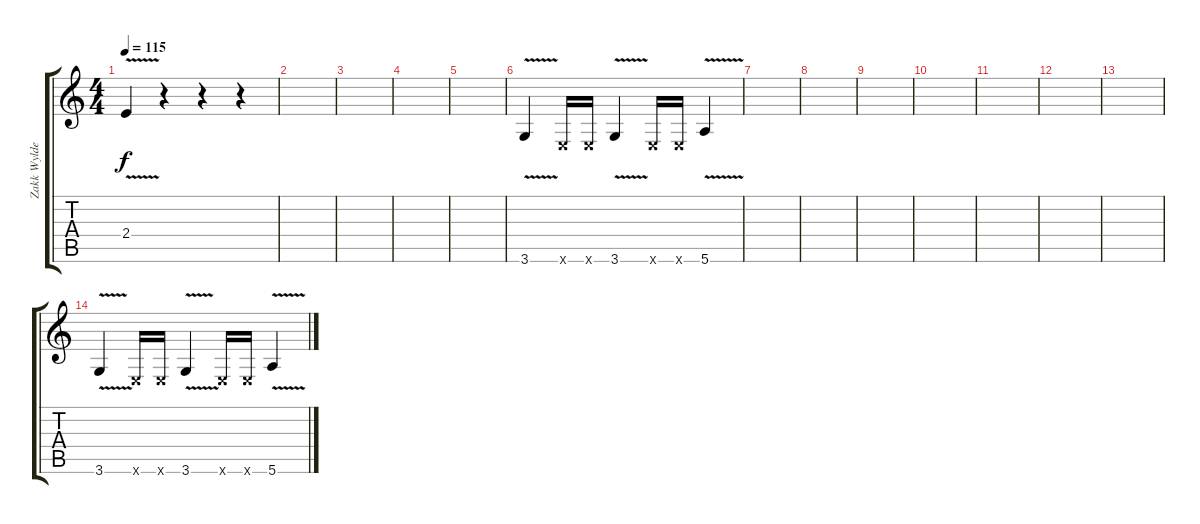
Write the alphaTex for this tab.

\track ("Zakk Wylde" "Zakk Wylde") {instrument distortionguitar}
\staff {score tabs}
\tuning (E4 B3 G3 D3 A2 E2) {hide}
\ts (4 4)
\section ("" "")
\tempo 115
\clef g2
\ks c
2.4{v}.4{dy f instrument guitarharmonics} r.4{instrument distortionguitar} r.4 r.4 |
|
|
|
|
3.6{v}.4{instrument guitarharmonics} 0.6{x}.16 0.6{x}.16 3.6{v}.4 0.6{x}.16 0.6{x}.16 5.6{v}.4 |
|
|
|
|
|
|
|
3.6{v}.4{instrument guitarharmonics} 0.6{x}.16 0.6{x}.16 3.6{v}.4 0.6{x}.16 0.6{x}.16 5.6{v}.4
